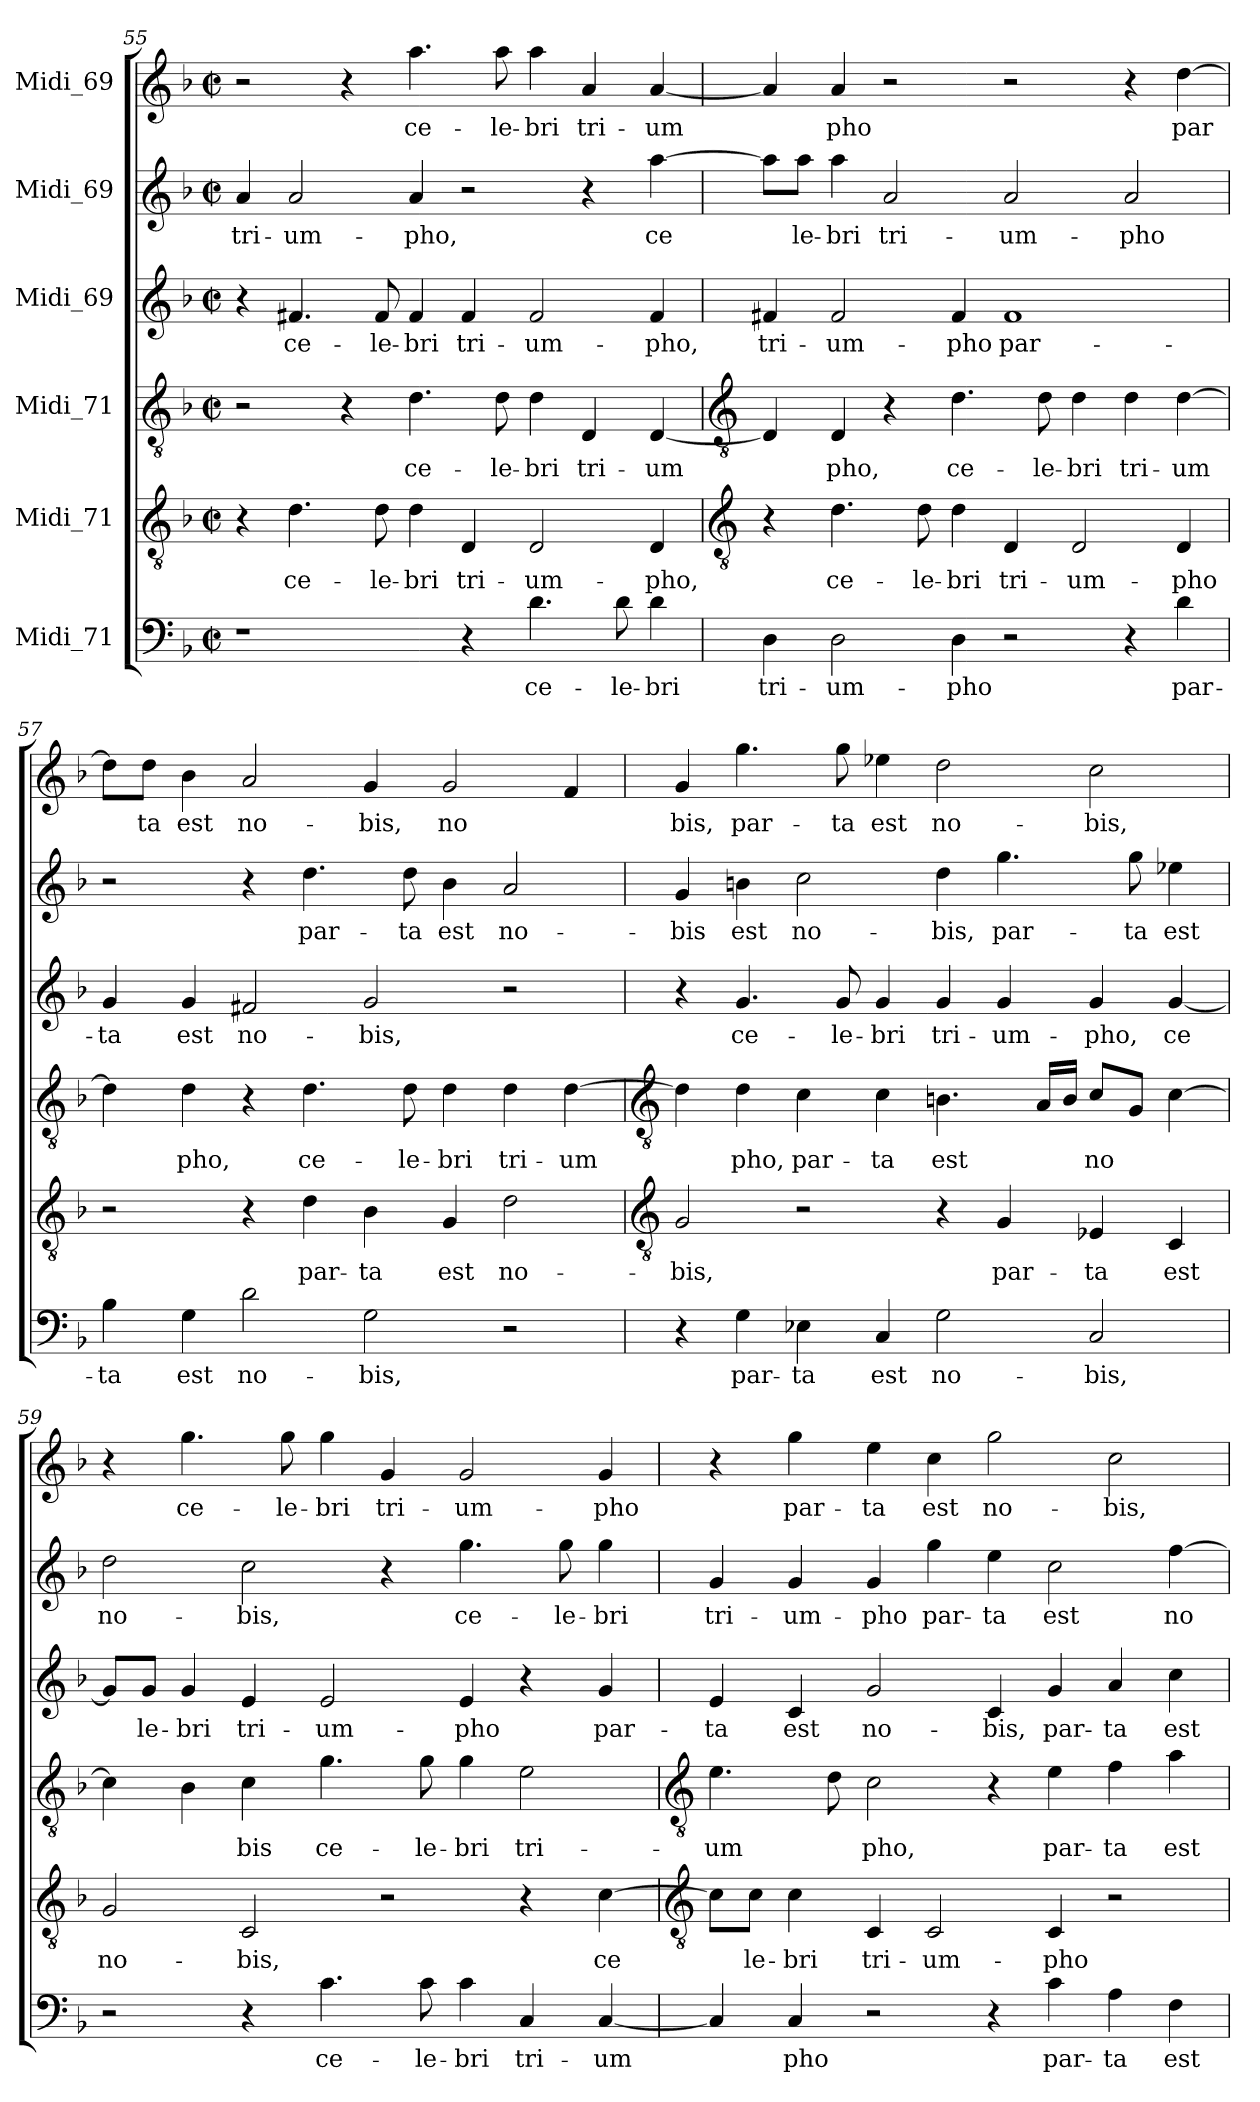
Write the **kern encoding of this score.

**kern	**text	**kern	**text	**kern	**text	**kern	**text	**kern	**text	**kern	**text
*part6	*part6	*part5	*part5	*part4	*part4	*part3	*part3	*part2	*part2	*part1	*part1
*staff6	*staff6	*staff5	*staff5	*staff4	*staff4	*staff3	*staff3	*staff2	*staff2	*staff1	*staff1
*I"Midi_71	*	*I"Midi_71	*	*I"Midi_71	*	*I"Midi_69	*	*I"Midi_69	*	*I"Midi_69	*
*clefF4	*	*clefGv2	*	*clefGv2	*	*clefG2	*	*clefG2	*	*clefG2	*
*k[b-]	*	*k[b-]	*	*k[b-]	*	*k[b-]	*	*k[b-]	*	*k[b-]	*
*F:	*	*F:	*	*F:	*	*F:	*	*F:	*	*F:	*
*M4/2	*	*M4/2	*	*M4/2	*	*M4/2	*	*M4/2	*	*M4/2	*
*met(c|)	*	*met(c|)	*	*met(c|)	*	*met(c|)	*	*met(c|)	*	*met(c|)	*
=55	=55	=55	=55	=55	=55	=55	=55	=55	=55	=55	=55
!	!	!	!	!	!	!	!	!	!LO:LY:b	!	!
1r	.	4r	.	2r	.	4r	.	4a	tri-	2r	.
!	!	!	!LO:LY:b	!	!	!	!LO:LY:b	!	!LO:LY:b	!	!
.	.	4.d	ce-	.	.	4.f#X	ce-	2a	-um-	.	.
.	.	.	.	4r	.	.	.	.	.	4r	.
!	!	!	!LO:LY:b	!	!	!	!LO:LY:b	!	!	!	!
.	.	8d	-le-	.	.	8f#	-le-	.	.	.	.
!	!	!	!LO:LY:b	!	!LO:LY:b	!	!LO:LY:b	!	!LO:LY:b	!	!LO:LY:b
.	.	4d	-bri	4.d	ce-	4f#	-bri	4a	-pho,	4.aa	ce-
!	!	!	!LO:LY:b	!	!	!	!LO:LY:b	!	!	!	!
4r	.	4D	tri-	.	.	4f#	tri-	2r	.	.	.
!	!	!	!	!	!LO:LY:b	!	!	!	!	!	!LO:LY:b
.	.	.	.	8d	-le-	.	.	.	.	8aa	-le-
!	!LO:LY:b	!	!LO:LY:b	!	!LO:LY:b	!	!LO:LY:b	!	!	!	!LO:LY:b
4.d	ce-	2D	-um-	4d	-bri	2f#	-um-	.	.	4aa	-bri
!	!	!	!	!	!LO:LY:b	!	!	!	!	!	!LO:LY:b
.	.	.	.	4D	tri-	.	.	4r	.	4a	tri-
!	!LO:LY:b	!	!	!	!	!	!	!	!	!	!
8d	-le-	.	.	.	.	.	.	.	.	.	.
!	!LO:LY:b	!	!LO:LY:b	!	!LO:LY:b	!	!LO:LY:b	!	!LO:LY:b	!	!LO:LY:b
4d	-bri	4D	-pho,	[4D	-um	4f#	-pho,	[4aa	ce	[4a	-um
!!LO:LB:g=z
=56	=56	=56	=56	=56	=56	=56	=56	=56	=56	=56	=56
*	*	*clefGv2	*	*clefGv2	*	*	*	*	*	*	*
!	!LO:LY:b	!	!	!	!	!	!LO:LY:b	!	!	!	!
4D	tri-	4r	.	4D]	.	4f#X	tri-	8aa\L]	.	4a]	.
!	!	!	!	!	!	!	!	!	!LO:LY:b	!	!
.	.	.	.	.	.	.	.	8aa\J	le-	.	.
!	!LO:LY:b	!	!LO:LY:b	!	!LO:LY:b	!	!LO:LY:b	!	!LO:LY:b	!	!LO:LY:b
2D	-um-	4.d	ce-	4D	pho,	2f#	-um-	4aa	-bri	4a	pho
!	!	!	!	!	!	!	!	!	!LO:LY:b	!	!
.	.	.	.	4r	.	.	.	2a	tri-	2r	.
!	!	!	!LO:LY:b	!	!	!	!	!	!	!	!
.	.	8d	-le-	.	.	.	.	.	.	.	.
!	!LO:LY:b	!	!LO:LY:b	!	!LO:LY:b	!	!LO:LY:b	!	!	!	!
4D	-pho	4d	-bri	4.d	ce-	4f#	-pho	.	.	.	.
!	!	!	!LO:LY:b	!	!	!	!LO:LY:b	!	!LO:LY:b	!	!
2r	.	4D	tri-	.	.	1f#	par-	2a	-um-	2r	.
!	!	!	!	!	!LO:LY:b	!	!	!	!	!	!
.	.	.	.	8d	-le-	.	.	.	.	.	.
!	!	!	!LO:LY:b	!	!LO:LY:b	!	!	!	!	!	!
.	.	2D	-um-	4d	-bri	.	.	.	.	.	.
!	!	!	!	!	!LO:LY:b	!	!	!	!LO:LY:b	!	!
4r	.	.	.	4d	tri-	.	.	2a	-pho	4r	.
!	!LO:LY:b	!	!LO:LY:b	!	!LO:LY:b	!	!	!	!	!	!LO:LY:b
4d	par-	4D	-pho	[4d	-um	.	.	.	.	[4dd	par
=57	=57	=57	=57	=57	=57	=57	=57	=57	=57	=57	=57
!	!LO:LY:b	!	!	!	!	!	!LO:LY:b	!	!	!	!
4B-	-ta	2r	.	4d]	.	4g	-ta	2r	.	8dd\L]	.
!	!	!	!	!	!	!	!	!	!	!	!LO:LY:b
.	.	.	.	.	.	.	.	.	.	8dd\J	ta
!	!LO:LY:b	!	!	!	!LO:LY:b	!	!LO:LY:b	!	!	!	!LO:LY:b
4G	est	.	.	4d	pho,	4g	est	.	.	4b-	est
!	!LO:LY:b	!	!	!	!	!	!LO:LY:b	!	!	!	!LO:LY:b
2d	no-	4r	.	4r	.	2f#X	no-	4r	.	2a	no-
!	!	!	!LO:LY:b	!	!LO:LY:b	!	!	!	!LO:LY:b	!	!
.	.	4d	par-	4.d	ce-	.	.	4.dd	par-	.	.
!	!LO:LY:b	!	!LO:LY:b	!	!	!	!LO:LY:b	!	!	!	!LO:LY:b
2G	-bis,	4B-	-ta	.	.	2g	-bis,	.	.	4g	-bis,
!	!	!	!	!	!LO:LY:b	!	!	!	!LO:LY:b	!	!
.	.	.	.	8d	-le-	.	.	8dd	-ta	.	.
!	!	!	!LO:LY:b	!	!LO:LY:b	!	!	!	!LO:LY:b	!	!LO:LY:b
.	.	4G	est	4d	-bri	.	.	4b-	est	2g	no
!	!	!	!LO:LY:b	!	!LO:LY:b	!	!	!	!LO:LY:b	!	!
2r	.	2d	no-	4d	tri-	2r	.	2a	no-	.	.
!	!	!	!	!	!LO:LY:b	!	!	!	!	!	!
.	.	.	.	[4d	-um	.	.	.	.	4f	.
!!LO:LB:g=z
=58	=58	=58	=58	=58	=58	=58	=58	=58	=58	=58	=58
*	*	*clefGv2	*	*clefGv2	*	*	*	*	*	*	*
!	!	!	!LO:LY:b	!	!	!	!	!	!LO:LY:b	!	!LO:LY:b
4r	.	2G	-bis,	4d]	.	4r	.	4g	-bis	4g	bis,
!	!LO:LY:b	!	!	!	!LO:LY:b	!	!LO:LY:b	!	!LO:LY:b	!	!LO:LY:b
4G	par-	.	.	4d	pho,	4.g	ce-	4bn	est	4.gg	par-
!	!LO:LY:b	!	!	!	!LO:LY:b	!	!	!	!LO:LY:b	!	!
4E-X	-ta	2r	.	4c	par-	.	.	2cc	no-	.	.
!	!	!	!	!	!	!	!LO:LY:b	!	!	!	!LO:LY:b
.	.	.	.	.	.	8g	-le-	.	.	8gg	-ta
!	!LO:LY:b	!	!	!	!LO:LY:b	!	!LO:LY:b	!	!	!	!LO:LY:b
4C	est	.	.	4c	-ta	4g	-bri	.	.	4ee-X	est
!	!LO:LY:b	!	!	!	!LO:LY:b	!	!LO:LY:b	!	!LO:LY:b	!	!LO:LY:b
2G	no-	4r	.	4.Bn	est	4g	tri-	4dd	-bis,	2dd	no-
!	!	!	!LO:LY:b	!	!	!	!LO:LY:b	!	!LO:LY:b	!	!
.	.	4G	par-	.	.	4g	-um-	4.gg	par-	.	.
.	.	.	.	16ALL	.	.	.	.	.	.	.
.	.	.	.	16BJJ	.	.	.	.	.	.	.
!	!LO:LY:b	!	!LO:LY:b	!	!LO:LY:b	!	!LO:LY:b	!	!	!	!LO:LY:b
2C	-bis,	4E-X	-ta	8cL	no	4g	-pho,	.	.	2cc	-bis,
!	!	!	!	!	!	!	!	!	!LO:LY:b	!	!
.	.	.	.	8GJ	.	.	.	8gg	-ta	.	.
!	!	!	!LO:LY:b	!	!	!	!LO:LY:b	!	!LO:LY:b	!	!
.	.	4C	est	[4c	.	[4g	ce	4ee-X	est	.	.
=59	=59	=59	=59	=59	=59	=59	=59	=59	=59	=59	=59
!	!	!	!LO:LY:b	!	!	!	!	!	!LO:LY:b	!	!
2r	.	2G	no-	4c]	.	8g/L]	.	2dd	no-	4r	.
!	!	!	!	!	!	!	!LO:LY:b	!	!	!	!
.	.	.	.	.	.	8g/J	le-	.	.	.	.
!	!	!	!	!	!	!	!LO:LY:b	!	!	!	!LO:LY:b
.	.	.	.	4B-	.	4g	-bri	.	.	4.gg	ce-
!	!	!	!LO:LY:b	!	!LO:LY:b	!	!LO:LY:b	!	!LO:LY:b	!	!
4r	.	2C	-bis,	4c	bis	4e	tri-	2cc	-bis,	.	.
!	!	!	!	!	!	!	!	!	!	!	!LO:LY:b
.	.	.	.	.	.	.	.	.	.	8gg	-le-
!	!LO:LY:b	!	!	!	!LO:LY:b	!	!LO:LY:b	!	!	!	!LO:LY:b
4.c	ce-	.	.	4.g	ce-	2e	-um-	.	.	4gg	-bri
!	!	!	!	!	!	!	!	!	!	!	!LO:LY:b
.	.	2r	.	.	.	.	.	4r	.	4g	tri-
!	!LO:LY:b	!	!	!	!LO:LY:b	!	!	!	!	!	!
8c	-le-	.	.	8g	-le-	.	.	.	.	.	.
!	!LO:LY:b	!	!	!	!LO:LY:b	!	!LO:LY:b	!	!LO:LY:b	!	!LO:LY:b
4c	-bri	.	.	4g	-bri	4e	-pho	4.gg	ce-	2g	-um-
!	!LO:LY:b	!	!	!	!LO:LY:b	!	!	!	!	!	!
4C	tri-	4r	.	2e	tri-	4r	.	.	.	.	.
!	!	!	!	!	!	!	!	!	!LO:LY:b	!	!
.	.	.	.	.	.	.	.	8gg	-le-	.	.
!	!LO:LY:b	!	!LO:LY:b	!	!	!	!LO:LY:b	!	!LO:LY:b	!	!LO:LY:b
[4C	-um	[4c	ce	.	.	4g	par-	4gg	-bri	4g	-pho
!!LO:LB:g=z
=60	=60	=60	=60	=60	=60	=60	=60	=60	=60	=60	=60
*	*	*clefGv2	*	*clefGv2	*	*	*	*	*	*	*
!	!	!	!	!	!LO:LY:b	!	!LO:LY:b	!	!LO:LY:b	!	!
4C]	.	8c\L]	.	4.e	-um	4e	-ta	4g	tri-	4r	.
!	!	!	!LO:LY:b	!	!	!	!	!	!	!	!
.	.	8c\J	le-	.	.	.	.	.	.	.	.
!	!LO:LY:b	!	!LO:LY:b	!	!	!	!LO:LY:b	!	!LO:LY:b	!	!LO:LY:b
4C	pho	4c	-bri	.	.	4c	est	4g	-um-	4gg	par-
.	.	.	.	8d	.	.	.	.	.	.	.
!	!	!	!LO:LY:b	!	!LO:LY:b	!	!LO:LY:b	!	!LO:LY:b	!	!LO:LY:b
2r	.	4C	tri-	2c	pho,	2g	no-	4g	-pho	4ee	-ta
!	!	!	!LO:LY:b	!	!	!	!	!	!LO:LY:b	!	!LO:LY:b
.	.	2C	-um-	.	.	.	.	4gg	par-	4cc	est
!	!	!	!	!	!	!	!LO:LY:b	!	!LO:LY:b	!	!LO:LY:b
4r	.	.	.	4r	.	4c	-bis,	4ee	-ta	2gg	no-
!	!LO:LY:b	!	!LO:LY:b	!	!LO:LY:b	!	!LO:LY:b	!	!LO:LY:b	!	!
4c	par-	4C	-pho	4e	par-	4g	par-	2cc	est	.	.
!	!LO:LY:b	!	!	!	!LO:LY:b	!	!LO:LY:b	!	!	!	!LO:LY:b
4A	-ta	2r	.	4f	-ta	4a	-ta	.	.	2cc	-bis,
!	!LO:LY:b	!	!	!	!LO:LY:b	!	!LO:LY:b	!	!LO:LY:b	!	!
4F	est	.	.	4a	est	4cc	est	[4ff	no	.	.
=	=	=	=	=	=	=	=	=	=	=	=
*-	*-	*-	*-	*-	*-	*-	*-	*-	*-	*-	*-
